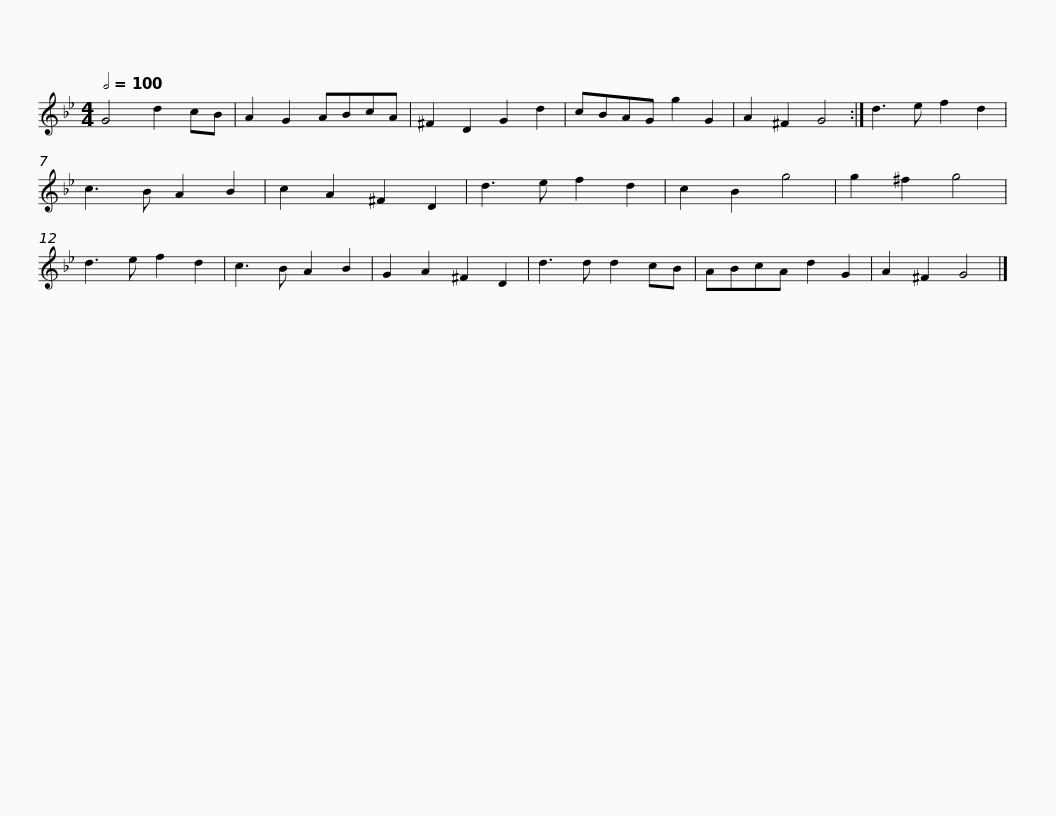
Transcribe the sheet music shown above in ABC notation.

X:1
L:1/8
Q:1/2=100
M:4/4
I:linebreak $
K:Gmin
V:1 treble
V:1
 G4 d2 cB | A2 G2 ABcA | ^F2 D2 G2 d2 | cBAG g2 G2 | A2 ^F2 G4 :| %5
 d3 e f2 d2 | c3 B A2 B2 | c2 A2 ^F2 D2 |$ d3 e f2 d2 | c2 B2 g4 | %10
 g2 ^f2 g4 | d3 e f2 d2 | c3 B A2 B2 | G2 A2 ^F2 D2 | d3 d d2 cB | %15
 ABcA d2 G2 | A2 ^F2 G4 |] %17
